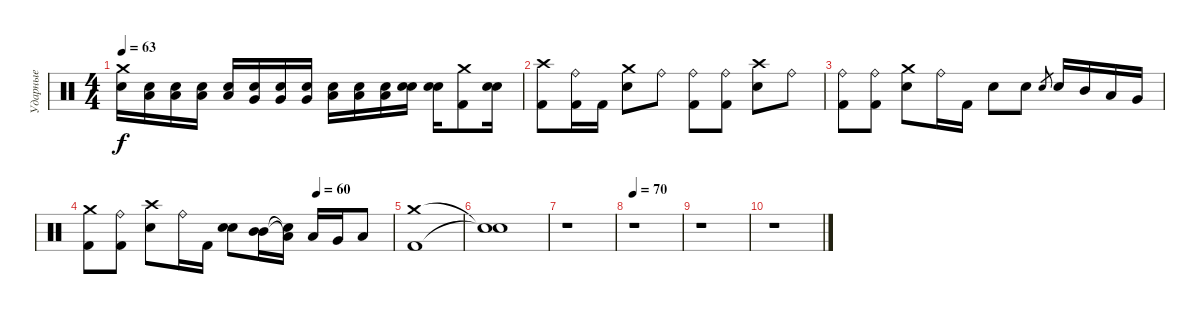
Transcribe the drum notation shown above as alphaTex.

\track ("Ударные" "Ударные") {instrument percussion}
\staff {score}
\articulation defaults
\ts (4 4)
\tempo 63
\clef neutral
\ks c
("Crash medium (hit)" "Snare (hit) 2").16{dy f} ("Snare (hit) 2" "Low Floor Tom (hit)").16 ("Snare (hit) 2" "Low Floor Tom (hit)").16 ("Snare (hit) 2" "Low Floor Tom (hit)").16 ("Snare (hit) 2" "Low Floor Tom (hit)").16 ("Snare (hit) 2" "Very Low Tom (hit)").16 ("Snare (hit) 2" "Very Low Tom (hit)").16 ("Snare (hit) 2" "Very Low Tom (hit)").16 ("Snare (hit) 2" "Low Tom (hit)").16 ("Snare (hit) 2" "Low Tom (hit)").16 ("Snare (hit) 2" "Low Tom (hit)").16 ("Snare (hit) 2" "Snare (hit) 2").16{bd 120} ("Snare (hit) 2" "Snare (hit) 2").16{bd 120} ("Crash medium (hit)" "Kick (hit) 2").8 ("Snare (hit) 2" "Snare (hit) 2").16{bd 120} |
("Crash high (hit)" "Kick (hit) 2").8 ("Ride (bell)" "Kick (hit) 2").16 "Kick (hit) 2".16 ("Crash medium (hit)" "Snare (hit) 2").8 "Ride (bell)".8 ("Ride (bell)" "Kick (hit) 2").8 ("Ride (bell)" "Kick (hit) 2").8 ("Crash high (hit)" "Snare (hit) 2").8 "Ride (bell)".8 |
("Ride (bell)" "Kick (hit) 2").8 ("Ride (bell)" "Kick (hit) 2").8 ("Crash medium (hit)" "Snare (hit) 2").8 "Ride (bell)".16 "Kick (hit) 2".16 "Snare (hit) 2".8 "Snare (hit) 2".8 "Snare (hit) 2".8{gr} "Snare (hit) 2".16 "Mid Tom (hit)".16 "Low Tom (hit)".16 "Very Low Tom (hit)".16 |
\tempo (60 0.75)
("Crash medium (hit)" "Kick (hit) 2").8 ("Ride (bell)" "Kick (hit) 2").8 ("Crash high (hit)" "Snare (hit) 2").8 "Ride (bell)".16 "Kick (hit) 2".16 ("Snare (hit) 2" "Snare (hit) 2").8{bd 120} ("Mid Tom (hit)" "Mid Tom (hit)").16{bd 120} ("Low Tom (hit)"{t} "Snare (hit)"{t}).16 "Low Tom (hit)".16 "Very Low Tom (hit)".16 "Low Floor Tom (hit)".8 |
("Crash medium (hit)" "Kick (hit) 2").1 |
("Snare (hit)"{t} "Snare (hit)"{t}).1 |
r.1 |
\tempo 70
r.1 |
r.1 |
r.1
